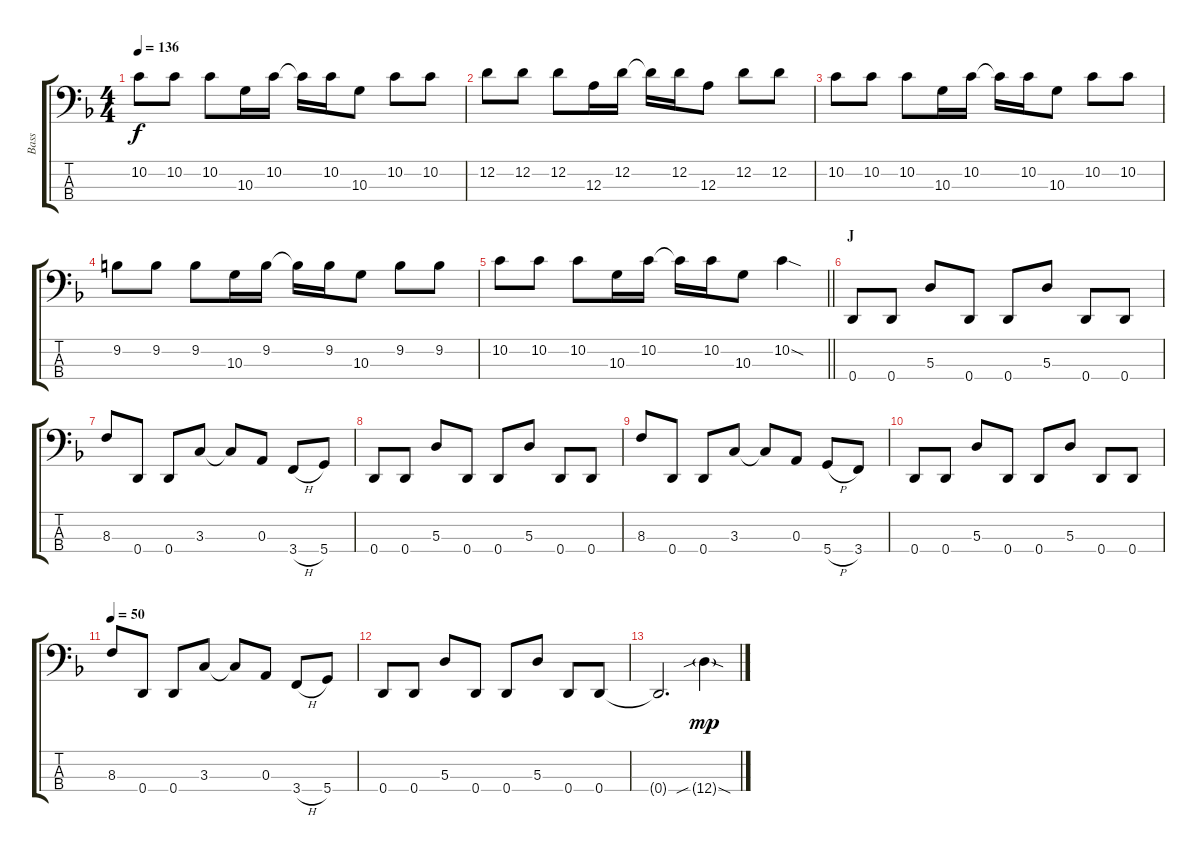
\track ("Bass" "Bass") {instrument electricbasspick}
\staff {score tabs}
\tuning (G2 D2 A1 D1) {hide}
\ts (4 4)
\tempo 136
\clef f4
\ks dminor
10.2.8{dy f} 10.2.8 10.2.8 10.3.16 10.2.16 10.2{t}.16 10.2.16 10.3.8 10.2.8 10.2.8 |
12.2.8 12.2.8 12.2.8 12.3.16 12.2.16 12.2{t}.16 12.2.16 12.3.8 12.2.8 12.2.8 |
10.2.8 10.2.8 10.2.8 10.3.16 10.2.16 10.2{t}.16 10.2.16 10.3.8 10.2.8 10.2.8 |
9.2.8 9.2.8 9.2.8 10.3.16 9.2.16 9.2{t}.16 9.2.16 10.3.8 9.2.8 9.2.8 |
\barLineRight lightlight
10.2.8 10.2.8 10.2.8 10.3.16 10.2.16 10.2{t}.16 10.2.16 10.3.8 10.2{sod}.4 |
\section ("" "J")
0.4.8{volume 13} 0.4.8 5.3.8 0.4.8 0.4.8 5.3.8 0.4.8 0.4.8 |
8.3.8 0.4.8 0.4.8 3.3.8 3.3{t}.8 0.3.8 3.4{h}.8 5.4.8 |
0.4.8 0.4.8 5.3.8 0.4.8 0.4.8 5.3.8 0.4.8 0.4.8 |
8.3.8 0.4.8 0.4.8 3.3.8 3.3{t}.8 0.3.8 5.4{h}.8 3.4.8 |
0.4.8 0.4.8 5.3.8 0.4.8 0.4.8 5.3.8 0.4.8 0.4.8 |
\tempo 50
8.3.8 0.4.8 0.4.8 3.3.8 3.3{t}.8 0.3.8 3.4{h}.8 5.4.8 |
0.4.8 0.4.8 5.3.8 0.4.8 0.4.8 5.3.8 0.4.8 0.4.8 |
0.4{t}.2{d} 12.4{sib sod g}.4{dy mp}
